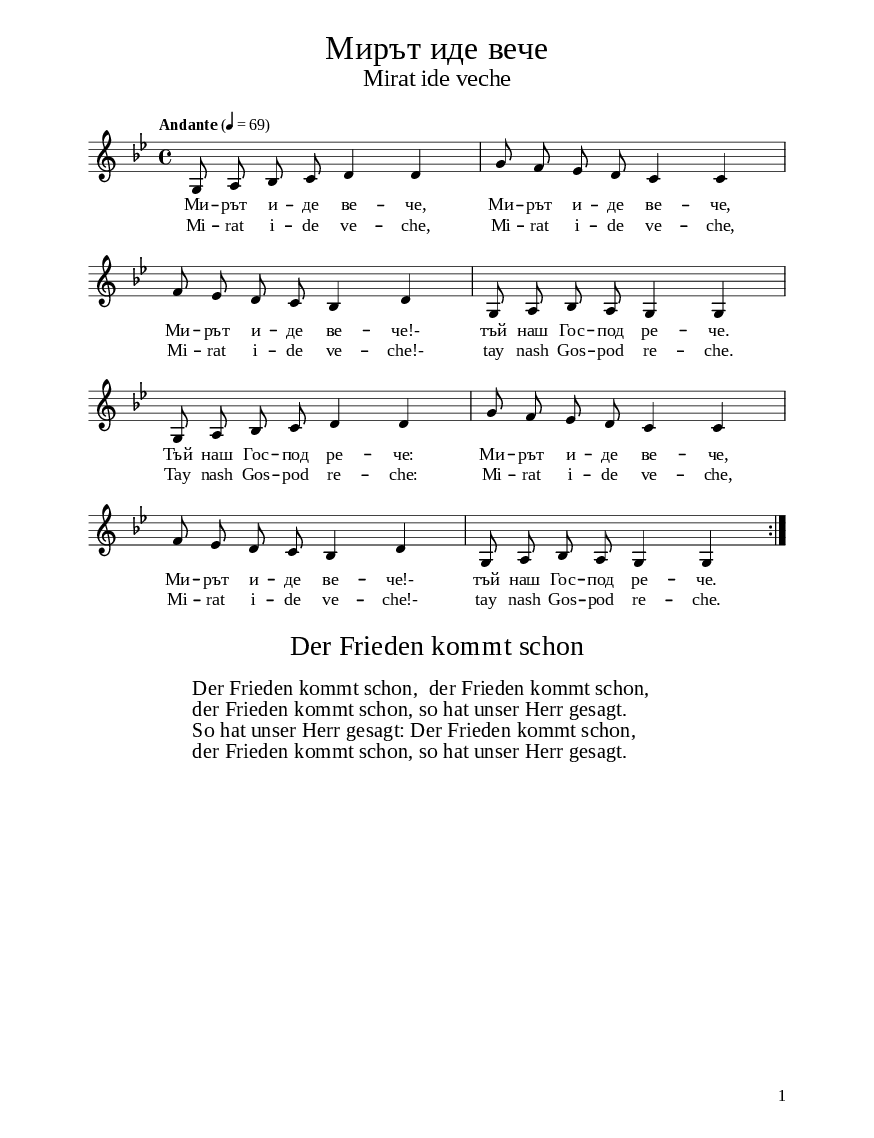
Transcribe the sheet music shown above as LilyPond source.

\version "2.24.0"

% include paper part and global functions
\include "include/globals.ily"

\bookpart {
  \label #'ref155_2
  \tocItem \markup "Мирът иде вече – Mirat ide veche"
  \include "include/bookpart-paper.ily"
  \score {
    \include "include/score-layout.ily"

    \new Voice \relative c' {
      \clef treble
      \key g \minor
      \time 4/4
      \tempoFunc "Andante" 4 "69"
      \autoBeamOff
      \repeat volta 2 {
        g8 a bes c d4 d4 | g8 f es d c4 c |  \break

        f8 es d c bes 4 d 4 | g,8 a bes a g4 g4 | \break

        g8 a bes c d4 d4 | g8 f es d c4 c |  \break

        f8 es d c bes 4 d 4 |  g,8 a bes a g4 g4 |
      }


    }

    \addlyrics {
      Ми -- рът и -- де ве -- че, Ми -- рът и -- де ве -- че, Ми -- рът и -- де ве -- че!-
      тъй наш Гос -- под ре -- че.
      Tъй наш Гос -- под ре -- че: Ми -- рът и -- де ве -- че, Ми -- рът и -- де ве -- че!-
      тъй наш Гос -- под ре -- че.
    }
    \addlyrics {
      Mi -- rat i -- de ve -- che, Mi -- rat i -- de ve -- che, Mi -- rat i -- de ve -- che!-
      tay nash Gos -- pod re -- che.
      Tay nash Gos -- pod re -- che: Mi -- rat i -- de ve -- che, Mi -- rat i -- de ve -- che!-
      tay nash Gos -- pod re -- che.}

      \header {
        title = \titleFunc "Мирът иде вече" "Mirat ide veche"
      }

      \midi{}

    } % score



    % include foreign translation(s) of the song
    \version "2.22.1"

\markup \fill-line { \fontsize #deTitleFontSize "Der Frieden kommt schon" }
\markup \null
\markup \null
\markup \fontsize #deCoupletFontSize {
  \hspace #10
  \override #`(baseline-skip . ,deCoupletBaselineSkip)

  \column {
    \line { "Der Frieden kommt schon,  der Frieden kommt schon," }
     \line { "der Frieden kommt schon, so hat unser Herr gesagt."  }

    \line { "So hat unser Herr gesagt: Der Frieden kommt schon, "}
  \line {"der Frieden kommt schon, so hat unser Herr gesagt." }

  }
}


  } % bookpart

  % Più mosso
  %
